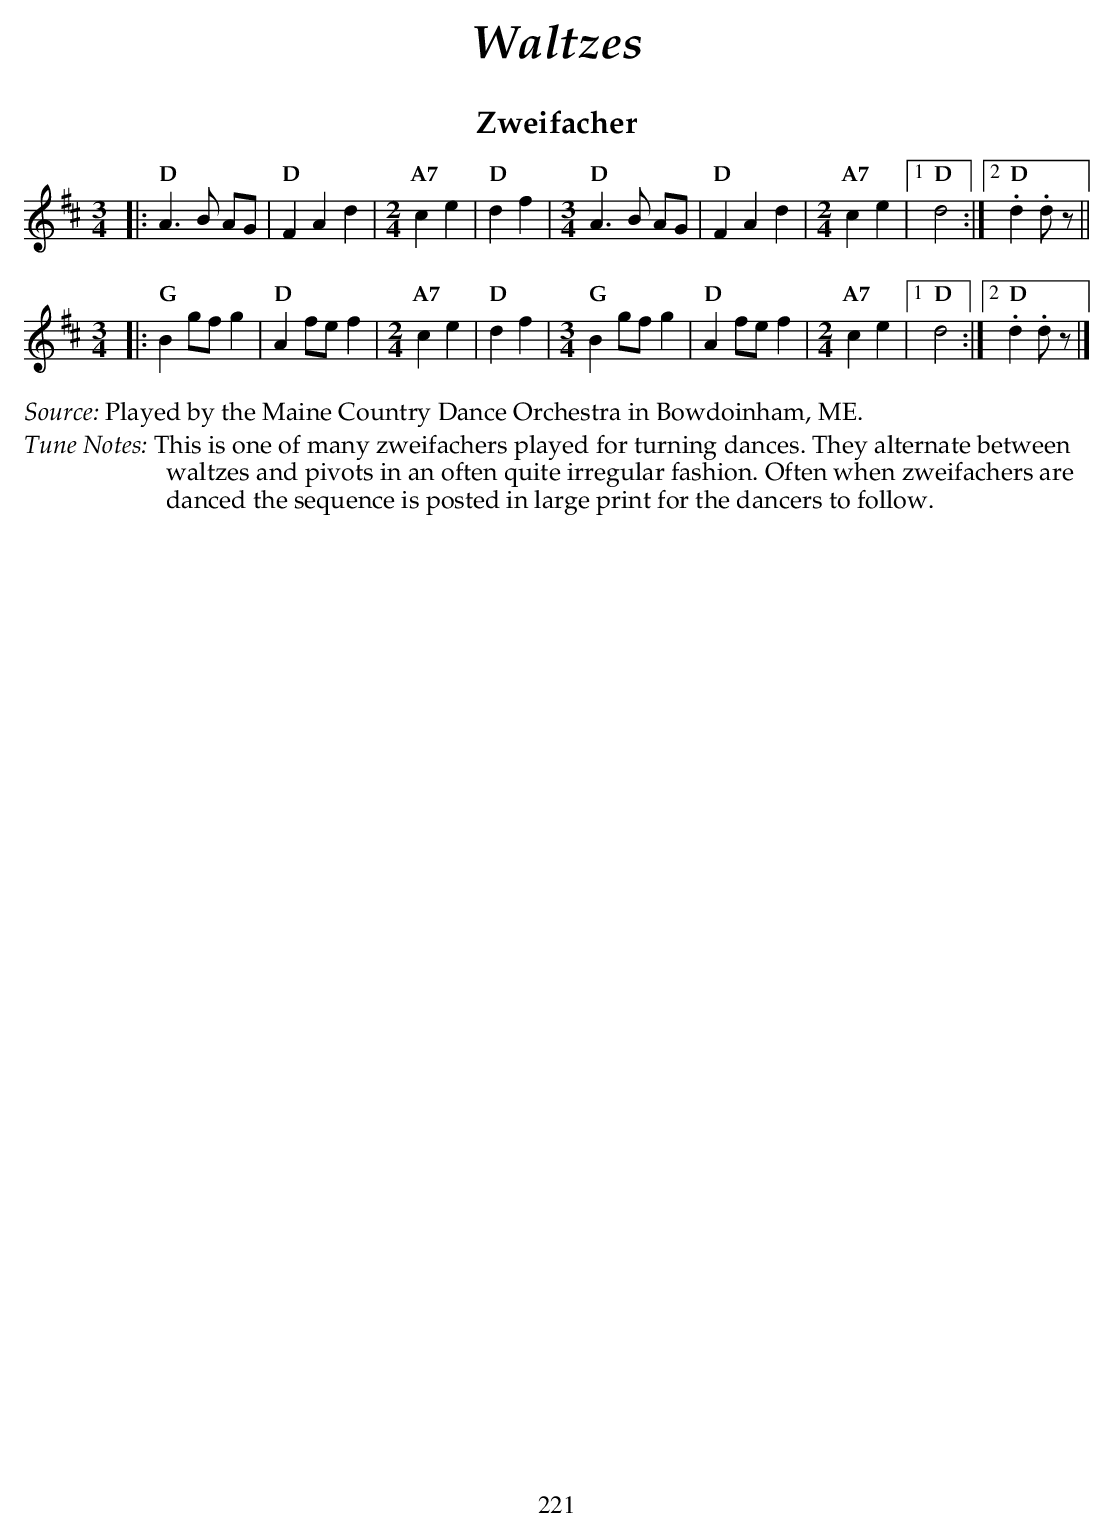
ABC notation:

X:1
T:Zweifacher
M:3/4
L:1/4
K:D
|: "D"  A>B A/G/   | "D" FAd     | [M:2/4]    "A7" ce | "D" df |\
[M:3/4] "D"  A>B A/G/  | "D" FAd | [M:2/4] "A7" ce    |1 "D" d2 :|2 "D" .d .d/z/ ||
[M:3/4] |: "G"  Bg/f/g | "D" Af/e/f | [M:2/4] "A7" ce | "D" df |\
[M:3/4] "G"  Bg/f/g | "D" Af/e/f | [M:2/4] "A7" ce    |1 "D" d2 :|2 "D" .d .d/z/ |]
